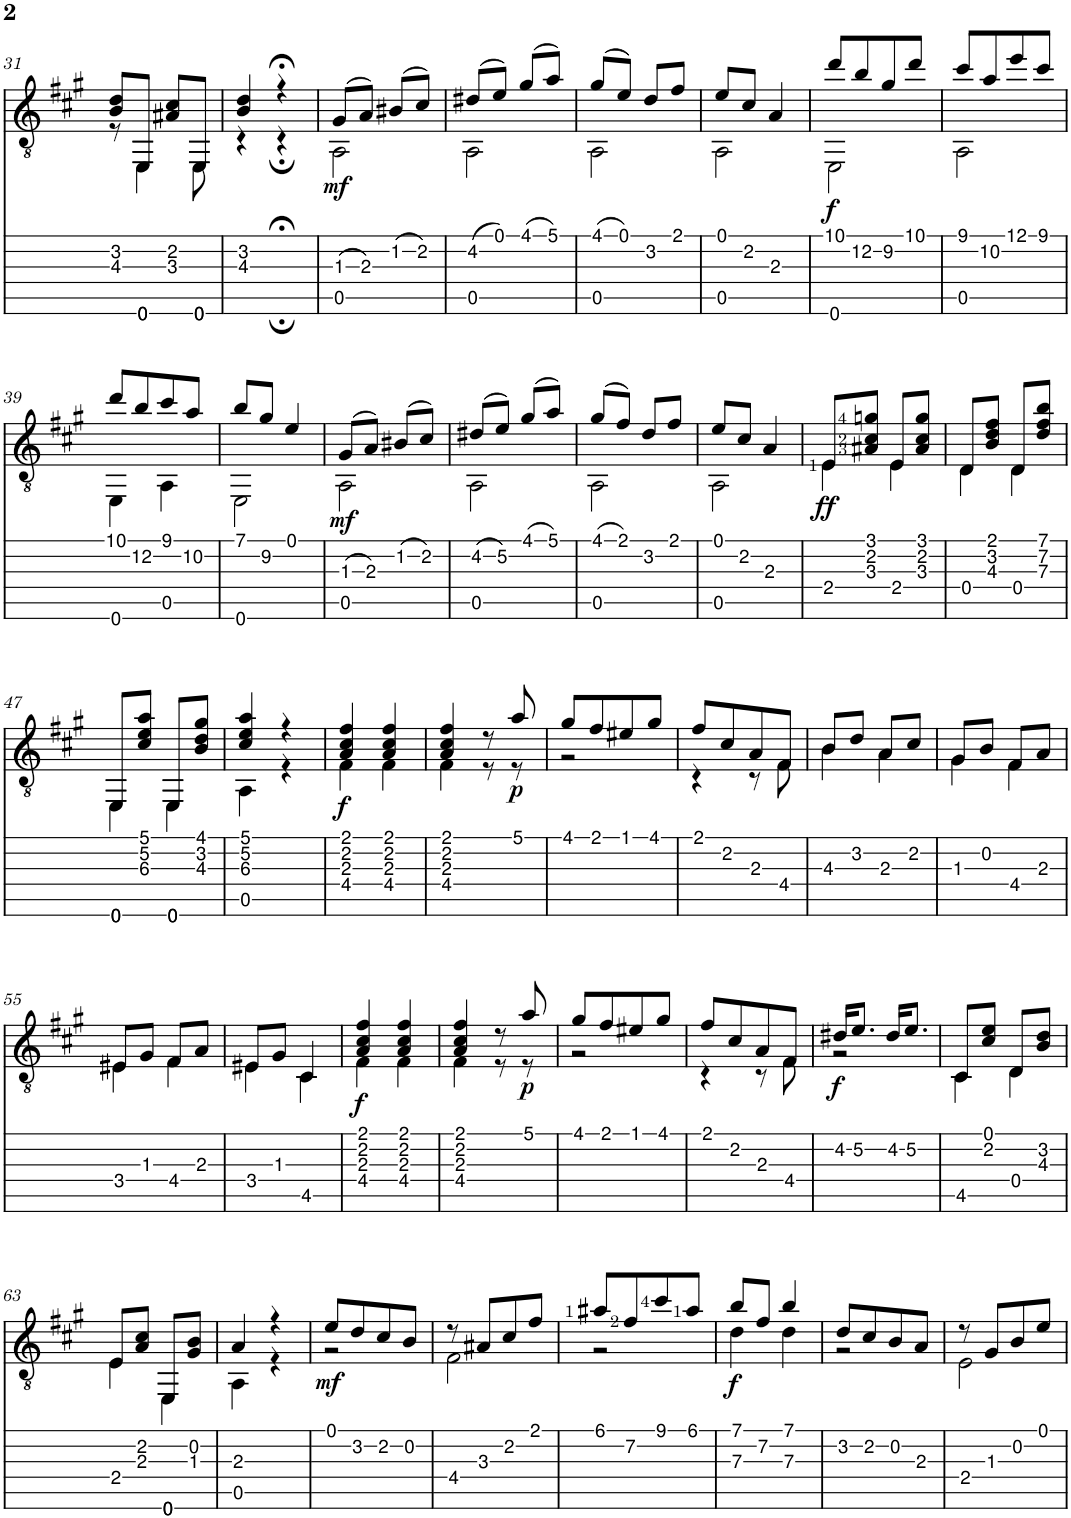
**kern	**kern	**dynam
*part1	*part1	*part1
*staff2	*staff1	*staff1/2
*I"Classical Guitar	*	*
*I'Guit.	*	*
!!LO:PB:g=z
*	*clefGv2	*
*k[f#c#g#]	*k[f#c#g#]	*
*A:	*A:	*
*M2/4	*M2/4	*
=31	=31	=31
*^	*^	*
8B\ 8d\L	8r	8B/ 8d/L	8r	.
8EEJ	4EE	8EE/J	4EE\	.
8A#X\ 8c#\L	.	8A#X/ 8c#/L	.	.
8EEJ	8EE	8EE/J	8EE\	.
=32	=32	=32	=32	=32
4B 4d	4r	4B/ 4d/	4r	.
4r;<	4r;	4r;<	4r;	.
=33	=33	=33	=33	=33
!	!	!	!	!LO:DY:b
8G#L	2AA	(>8G#/L	2AA\	mf
8AJ	.	8A/J)	.	.
8B#XL	.	(>8B#X/L	.	.
8c#J	.	8c#/J)	.	.
=34	=34	=34	=34	=34
8d#XL	2AA	(>8d#X/L	2AA\	.
8eJ	.	8e/J)	.	.
8g#L	.	(>8g#/L	.	.
8aJ	.	8a/J)	.	.
=35	=35	=35	=35	=35
8g#L	2AA	(>8g#/L	2AA\	.
8eJ	.	8e/J)	.	.
8dL	.	8d/L	.	.
8f#J	.	8f#/J	.	.
=36	=36	=36	=36	=36
8eL	2AA	8e/L	2AA\	.
8c#J	.	8c#/J	.	.
4A	.	4A/	.	.
=37	=37	=37	=37	=37
!	!	!	!	!LO:DY:b
8ddL	2EE	8dd/L	2EE\	f
8bJ	.	8b/	.	.
8g#L	.	8g#/	.	.
8ddJ	.	8dd/J	.	.
=38	=38	=38	=38	=38
8cc#L	2AA	8cc#/L	2AA\	.
8aJ	.	8a/	.	.
8eeL	.	8ee/	.	.
8cc#J	.	8cc#/J	.	.
!!LO:LB:g=z	!!
=39	=39	=39	=39	=39
8ddL	4EE	8dd/L	4EE\	.
8bJ	.	8b/	.	.
8cc#L	4AA	8cc#/	4AA\	.
8aJ	.	8a/J	.	.
=40	=40	=40	=40	=40
8bL	2EE	8b/L	2EE\	.
8g#J	.	8g#/J	.	.
4e	.	4e/	.	.
=41	=41	=41	=41	=41
!	!	!	!	!LO:DY:b
8G#L	2AA	(>8G#/L	2AA\	mf
8AJ	.	8A/J)	.	.
8B#XL	.	(>8B#X/L	.	.
8c#J	.	8c#/J)	.	.
=42	=42	=42	=42	=42
8d#XL	2AA	(>8d#X/L	2AA\	.
8eJ	.	8e/J)	.	.
8g#L	.	(>8g#/L	.	.
8aJ	.	8a/J)	.	.
=43	=43	=43	=43	=43
8g#L	2AA	(>8g#/L	2AA\	.
8f#J	.	8f#/J)	.	.
8dL	.	8d/L	.	.
8f#J	.	8f#/J	.	.
=44	=44	=44	=44	=44
8eL	2AA	8e/L	2AA\	.
8c#J	.	8c#/J	.	.
4A	.	4A/	.	.
=45	=45	=45	=45	=45
!	!	!	!	!LO:DY:b
8EL	4E	8E/L	4E\	ff
8A#X\ 8c#\ 8gn\J	.	8A#X/ 8c#/ 8gn/J	.	.
8EL	4E	8E/L	4E\	.
8A#\ 8c#\ 8g\J	.	8A#/ 8c#/ 8g/J	.	.
=46	=46	=46	=46	=46
8DL	4D	8D/L	4D\	.
8B\ 8d\ 8f#\J	.	8B/ 8d/ 8f#/J	.	.
8DL	4D	8D/L	4D\	.
8d\ 8f#\ 8b\J	.	8d/ 8f#/ 8b/J	.	.
!!LO:LB:g=z	!!
=47	=47	=47	=47	=47
8EEL	4EE	8EE/L	4EE\	.
8c#\ 8e\ 8a\J	.	8c#/ 8e/ 8a/J	.	.
8EEL	4EE	8EE/L	4EE\	.
8B\ 8d\ 8g#\J	.	8B/ 8d/ 8g#/J	.	.
=48	=48	=48	=48	=48
4c# 4e 4a	4AA	4c#/ 4e/ 4a/	4AA\	.
4r	4r	4r	4r	.
=49	=49	=49	=49	=49
!	!	!	!	!LO:DY:b
4A 4c# 4f#	4F#	4A/ 4c#/ 4f#/	4F#\	f
4A 4c# 4f#	4F#	4A/ 4c#/ 4f#/	4F#\	.
=50	=50	=50	=50	=50
4A 4c# 4f#	4F#	4A/ 4c#/ 4f#/	4F#\	.
8r	8r	8r	8r	.
!	!	!	!	!LO:DY:b
8a	8r	8a/	8r	p
=51	=51	=51	=51	=51
8g#L	2r	8g#/L	2r	.
8f#J	.	8f#/	.	.
8e#XL	.	8e#X/	.	.
8g#J	.	8g#/J	.	.
=52	=52	=52	=52	=52
8f#L	4r	8f#/L	4r	.
8c#J	.	8c#/	.	.
8AL	8r	8A/	8r	.
8F#J	8F#	8F#/J	8F#\	.
=53	=53	=53	=53	=53
8BL	4B	8B/L	4B\	.
8dJ	.	8d/J	.	.
8AL	4A	8A/L	4A\	.
8c#J	.	8c#/J	.	.
=54	=54	=54	=54	=54
8G#L	4G#	8G#/L	4G#\	.
8BJ	.	8B/J	.	.
8F#L	4F#	8F#/L	4F#\	.
8AJ	.	8A/J	.	.
!!LO:LB:g=z	!!
=55	=55	=55	=55	=55
8E#XL	4E#	8E#X/L	4E#\	.
8G#J	.	8G#/J	.	.
8F#L	4F#	8F#/L	4F#\	.
8AJ	.	8A/J	.	.
=56	=56	=56	=56	=56
8E#XL	4E#	8E#X/L	4E#\	.
8G#J	.	8G#/J	.	.
4C#	4C#	4C#/	4C#\	.
=57	=57	=57	=57	=57
!	!	!	!	!LO:DY:b
4A 4c# 4f#	4F#	4A/ 4c#/ 4f#/	4F#\	f
4A 4c# 4f#	4F#	4A/ 4c#/ 4f#/	4F#\	.
=58	=58	=58	=58	=58
4A 4c# 4f#	4F#	4A/ 4c#/ 4f#/	4F#\	.
8r	8r	8r	8r	.
!	!	!	!	!LO:DY:b
8a	8r	8a/	8r	p
=59	=59	=59	=59	=59
8g#L	2r	8g#/L	2r	.
8f#J	.	8f#/	.	.
8e#XL	.	8e#X/	.	.
8g#J	.	8g#/J	.	.
=60	=60	=60	=60	=60
8f#L	4r	8f#/L	4r	.
8c#J	.	8c#/	.	.
8AL	8r	8A/	8r	.
8F#J	8F#	8F#/J	8F#\	.
=61	=61	=61	=61	=61
!	!	!	!	!LO:DY:b
16d#XKL	2r	16d#X/KL	2r	f
8.eJ	.	8.e/J	.	.
16d#KL	.	16d#/KL	.	.
8.eJ	.	8.e/J	.	.
=62	=62	=62	=62	=62
8C#L	4C#	8C#/L	4C#\	.
8c#\ 8e\J	.	8c#/ 8e/J	.	.
8DL	4D	8D/L	4D\	.
8B\ 8d\J	.	8B/ 8d/J	.	.
!!LO:LB:g=z	!!
=63	=63	=63	=63	=63
8EL	4E	8E/L	4E\	.
8A\ 8c#\J	.	8A/ 8c#/J	.	.
8EEL	4EE	8EE/L	4EE\	.
8G#\ 8B\J	.	8G#/ 8B/J	.	.
=64	=64	=64	=64	=64
4A	4AA	4A/	4AA\	.
4r	4r	4r	4r	.
=65	=65	=65	=65	=65
!	!	!	!	!LO:DY:b
8eL	2r	8e/L	2r	mf
8dJ	.	8d/	.	.
8c#L	.	8c#/	.	.
8BJ	.	8B/J	.	.
=66	=66	=66	=66	=66
8r	2F#	8r	2F#\	.
8A#X	.	8A#X/L	.	.
8c#L	.	8c#/	.	.
8f#J	.	8f#/J	.	.
=67	=67	=67	=67	=67
8a#XL	2r	8a#X/L	2r	.
8f#J	.	8f#/	.	.
8cc#L	.	8cc#/	.	.
8a#J	.	8a#/J	.	.
=68	=68	=68	=68	=68
!	!	!	!	!LO:DY:b
8bL	4d	8b/L	4d\	f
8f#J	.	8f#/J	.	.
4b	4d	4b/	4d\	.
=69	=69	=69	=69	=69
8dL	2r	8d/L	2r	.
8c#J	.	8c#/	.	.
8BL	.	8B/	.	.
8AJ	.	8A/J	.	.
=70	=70	=70	=70	=70
8r	2E	8r	2E\	.
8G#	.	8G#/L	.	.
8BL	.	8B/	.	.
8eJ	.	8e/J	.	.
*v	*v	*	*	*
*	*v	*v	*
=	=	=
*-	*-	*-
